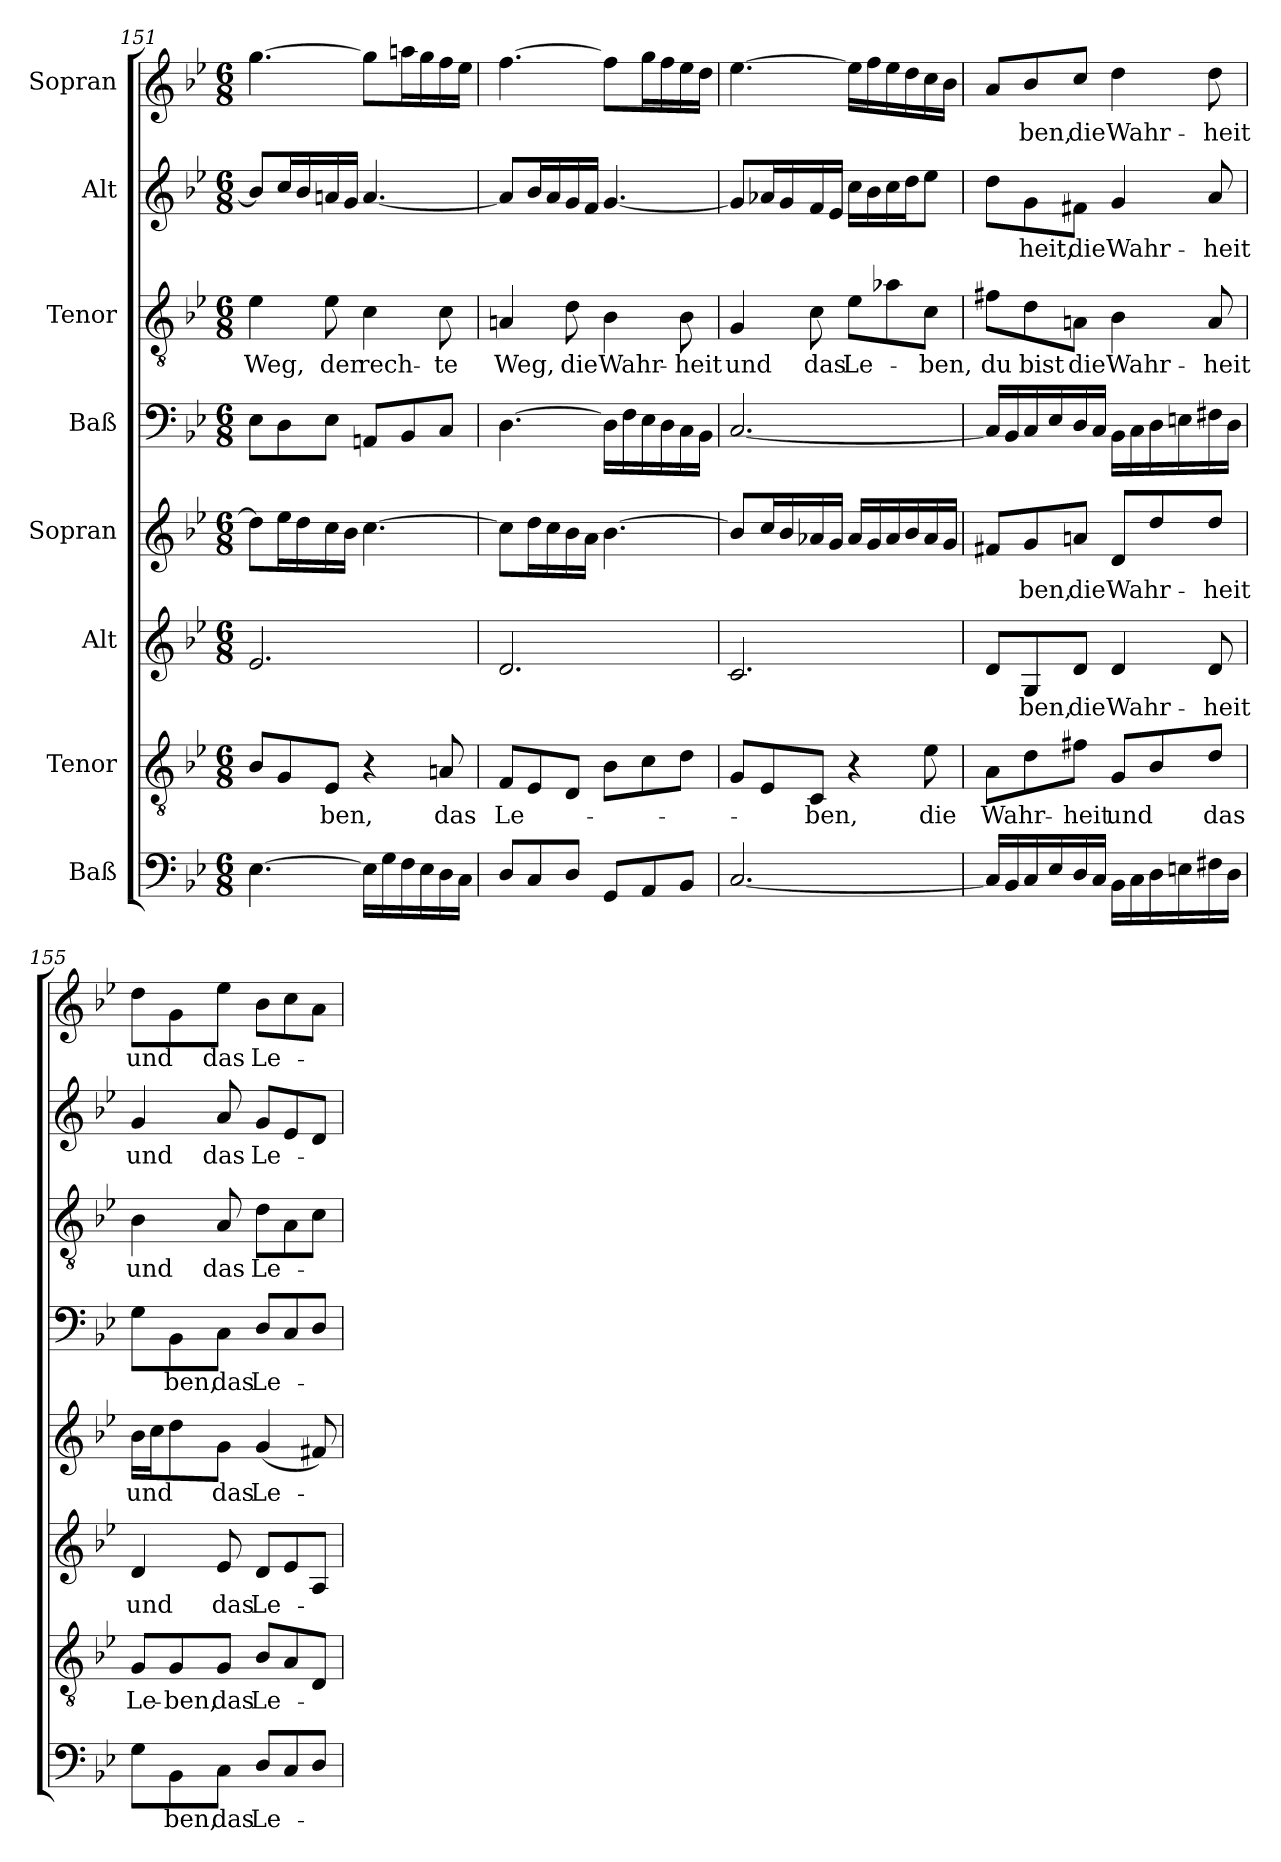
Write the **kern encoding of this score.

**kern	**text	**kern	**text	**kern	**text	**kern	**text	**kern	**text	**kern	**text	**kern	**text	**kern	**text
*part8	*part8	*part7	*part7	*part6	*part6	*part5	*part5	*part4	*part4	*part3	*part3	*part2	*part2	*part1	*part1
*staff8	*staff8	*staff7	*staff7	*staff6	*staff6	*staff5	*staff5	*staff4	*staff4	*staff3	*staff3	*staff2	*staff2	*staff1	*staff1
*I"Baß	*	*I"Tenor	*	*I"Alt	*	*I"Sopran	*	*I"Baß	*	*I"Tenor	*	*I"Alt	*	*I"Sopran	*
!!LO:PB:g=z
*clefF4	*	*clefGv2	*	*clefG2	*	*clefG2	*	*clefF4	*	*clefGv2	*	*clefG2	*	*clefG2	*
*k[b-e-]	*	*k[b-e-]	*	*k[b-e-]	*	*k[b-e-]	*	*k[b-e-]	*	*k[b-e-]	*	*k[b-e-]	*	*k[b-e-]	*
*g:	*	*g:	*	*g:	*	*g:	*	*g:	*	*g:	*	*g:	*	*g:	*
*M6/8	*	*M6/8	*	*M6/8	*	*M6/8	*	*M6/8	*	*M6/8	*	*M6/8	*	*M6/8	*
=151	=151	=151	=151	=151	=151	=151	=151	=151	=151	=151	=151	=151	=151	=151	=151
!	!	!	!	!	!	!	!	!	!	!	!LO:LY:b	!	!	!	!
[4.E-\	.	8B-/L	.	2.e-/	.	8dd\L]	.	8E-\L	.	4e-\	Weg,	8b-/L]	.	[4.gg\	.
.	.	8G/	.	.	.	16ee-\L	.	8D\	.	.	.	16cc/L	.	.	.
.	.	.	.	.	.	16dd\	.	.	.	.	.	16b-/	.	.	.
!	!	!	!LO:LY:b	!	!	!	!	!	!	!	!LO:LY:b	!	!	!	!
.	.	8E-/J	-ben,	.	.	16cc\	.	8E-\J	.	8e-\	der	16an/	.	.	.
.	.	.	.	.	.	16b-\JJ	.	.	.	.	.	16g/JJ	.	.	.
!	!	!	!	!	!	!	!	!	!	!	!LO:LY:b	!	!	!	!
16E-\LL]	.	4r	.	.	.	[4.cc\	.	8AAn/L	.	4c\	rech-	[4.a/	.	8gg\L]	.
16G\	.	.	.	.	.	.	.	.	.	.	.	.	.	.	.
16F\	.	.	.	.	.	.	.	8BB-/	.	.	.	.	.	16aan\L	.
16E-\	.	.	.	.	.	.	.	.	.	.	.	.	.	16gg\	.
!	!	!	!LO:LY:b	!	!	!	!	!	!	!	!LO:LY:b	!	!	!	!
16D\	.	8An/	das	.	.	.	.	8C/J	.	8c\	-te	.	.	16ff\	.
16C\JJ	.	.	.	.	.	.	.	.	.	.	.	.	.	16ee-\JJ	.
!!LO:PB:g=z
=152	=152	=152	=152	=152	=152	=152	=152	=152	=152	=152	=152	=152	=152	=152	=152
!	!	!	!LO:LY:b	!	!	!	!	!	!	!	!LO:LY:b	!	!	!	!
8D/L	.	8F/L	Le-	2.d/	.	8cc\L]	.	[4.D\	.	4An/	Weg,	8a/L]	.	[4.ff\	.
8C/	.	8E-/	.	.	.	16dd\L	.	.	.	.	.	16b-/L	.	.	.
.	.	.	.	.	.	16cc\	.	.	.	.	.	16a/	.	.	.
!	!	!	!	!	!	!	!	!	!	!	!LO:LY:b	!	!	!	!
8D/J	.	8D/J	.	.	.	16b-\	.	.	.	8d\	die	16g/	.	.	.
.	.	.	.	.	.	16a\JJ	.	.	.	.	.	16f/JJ	.	.	.
!	!	!	!	!	!	!	!	!	!	!	!LO:LY:b	!	!	!	!
8GG/L	.	8B-\L	.	.	.	[4.b-\	.	16D\LL]	.	4B-\	Wahr-	[4.g/	.	8ff\L]	.
.	.	.	.	.	.	.	.	16F\	.	.	.	.	.	.	.
8AA/	.	8c\	.	.	.	.	.	16E-\	.	.	.	.	.	16gg\L	.
.	.	.	.	.	.	.	.	16D\	.	.	.	.	.	16ff\	.
!	!	!	!	!	!	!	!	!	!	!	!LO:LY:b	!	!	!	!
8BB-/J	.	8d\J	.	.	.	.	.	16C\	.	8B-\	-heit	.	.	16ee-\	.
.	.	.	.	.	.	.	.	16BB-\JJ	.	.	.	.	.	16dd\JJ	.
=153	=153	=153	=153	=153	=153	=153	=153	=153	=153	=153	=153	=153	=153	=153	=153
!	!	!	!	!	!	!	!	!	!	!	!LO:LY:b	!	!	!	!
[2.C/	.	8G/L	.	2.c/	.	8b-/L]	.	[2.C/	.	4G/	und	8g/L]	.	[4.ee-\	.
.	.	8E-/	.	.	.	16cc/L	.	.	.	.	.	16a-X/L	.	.	.
.	.	.	.	.	.	16b-/	.	.	.	.	.	16g/	.	.	.
!	!	!	!LO:LY:b	!	!	!	!	!	!	!	!LO:LY:b	!	!	!	!
.	.	8C/J	-ben,	.	.	16a-X/	.	.	.	8c\	das	16f/	.	.	.
.	.	.	.	.	.	16g/JJ	.	.	.	.	.	16e-/JJ	.	.	.
!	!	!	!	!	!	!	!	!	!	!	!LO:LY:b	!	!	!	!
.	.	4r	.	.	.	16a-/LL	.	.	.	8e-\L	Le-	16cc\LL	.	16ee-\LL]	.
.	.	.	.	.	.	16g/	.	.	.	.	.	16b-\	.	16ff\	.
.	.	.	.	.	.	16a-/	.	.	.	8a-X\	.	16cc\	.	16ee-\	.
.	.	.	.	.	.	16b-/	.	.	.	.	.	16dd\J	.	16dd\	.
!	!	!	!LO:LY:b	!	!	!	!	!	!	!	!LO:LY:b	!	!	!	!
.	.	8e-\	die	.	.	16a-/	.	.	.	8c\J	-ben,	8ee-\J	.	16cc\	.
.	.	.	.	.	.	16g/JJ	.	.	.	.	.	.	.	16b-\JJ	.
=154	=154	=154	=154	=154	=154	=154	=154	=154	=154	=154	=154	=154	=154	=154	=154
!	!	!	!LO:LY:b	!	!	!	!	!	!	!	!LO:LY:b	!	!	!	!
16C/LL]	.	8A\L	Wahr-	8d/L	.	8f#X/L	.	16C/LL]	.	8f#X\L	du	8dd\L	.	8a/L	.
16BB-/	.	.	.	.	.	.	.	16BB-/	.	.	.	.	.	.	.
!	!	!	!	!	!LO:LY:b	!	!LO:LY:b	!	!	!	!LO:LY:b	!	!LO:LY:b	!	!LO:LY:b
16C/	.	8d\	.	8G/	-ben,	8g/	-ben,	16C/	.	8d\	bist	8g\	-heit,	8b-/	-ben,
16E-/	.	.	.	.	.	.	.	16E-/	.	.	.	.	.	.	.
!	!	!	!LO:LY:b	!	!LO:LY:b	!	!LO:LY:b	!	!	!	!LO:LY:b	!	!LO:LY:b	!	!LO:LY:b
16D/	.	8f#X\J	-heit	8d/J	die	8an/J	die	16D/	.	8An\J	die	8f#X\J	die	8cc/J	die
16C/JJ	.	.	.	.	.	.	.	16C/JJ	.	.	.	.	.	.	.
!	!	!	!LO:LY:b	!	!LO:LY:b	!	!LO:LY:b	!	!	!	!LO:LY:b	!	!LO:LY:b	!	!LO:LY:b
16BB-\LL	.	8G/L	und	4d/	Wahr-	8d/L	Wahr-	16BB-\LL	.	4B-\	Wahr-	4g/	Wahr-	4dd\	Wahr-
16C\	.	.	.	.	.	.	.	16C\	.	.	.	.	.	.	.
16D\	.	8B-/	.	.	.	8dd/	.	16D\	.	.	.	.	.	.	.
16En\	.	.	.	.	.	.	.	16En\	.	.	.	.	.	.	.
!	!	!	!LO:LY:b	!	!LO:LY:b	!	!LO:LY:b	!	!	!	!LO:LY:b	!	!LO:LY:b	!	!LO:LY:b
16F#X\	.	8d/J	das	8d/	-heit	8dd/J	-heit	16F#X\	.	8A/	-heit	8a/	-heit	8dd\	-heit
16D\JJ	.	.	.	.	.	.	.	16D\JJ	.	.	.	.	.	.	.
=155	=155	=155	=155	=155	=155	=155	=155	=155	=155	=155	=155	=155	=155	=155	=155
!	!	!	!LO:LY:b	!	!LO:LY:b	!	!LO:LY:b	!	!	!	!LO:LY:b	!	!LO:LY:b	!	!LO:LY:b
8G\L	.	8G/L	Le-	4d/	und	16b-\LL	und	8G\L	.	4B-\	und	4g/	und	8dd\L	und
.	.	.	.	.	.	16cc\J	.	.	.	.	.	.	.	.	.
!	!LO:LY:b	!	!LO:LY:b	!	!	!	!	!	!LO:LY:b	!	!	!	!	!	!
8BB-\	-ben,	8G/	-ben,	.	.	8dd\	.	8BB-\	-ben,	.	.	.	.	8g\	.
!	!LO:LY:b	!	!LO:LY:b	!	!LO:LY:b	!	!LO:LY:b	!	!LO:LY:b	!	!LO:LY:b	!	!LO:LY:b	!	!LO:LY:b
8C\J	das	8G/J	das	8e-/	das	8g\J	das	8C\J	das	8A/	das	8a/	das	8ee-\J	das
!	!LO:LY:b	!	!LO:LY:b	!	!LO:LY:b	!	!LO:LY:b	!	!LO:LY:b	!	!LO:LY:b	!	!LO:LY:b	!	!LO:LY:b
8D/L	Le-	8B-/L	Le-	8d/L	Le-	(<4g/	Le-	8D/L	Le-	8d\L	Le-	8g/L	Le-	8b-\L	Le-
8C/	.	8A/	.	8e-/	.	.	.	8C/	.	8A\	.	8e-/	.	8cc\	.
8D/J	.	8D/J	.	8A/J	.	8f#X/)	.	8D/J	.	8c\J	.	8d/J	.	8a\J	.
=	=	=	=	=	=	=	=	=	=	=	=	=	=	=	=
*-	*-	*-	*-	*-	*-	*-	*-	*-	*-	*-	*-	*-	*-	*-	*-
